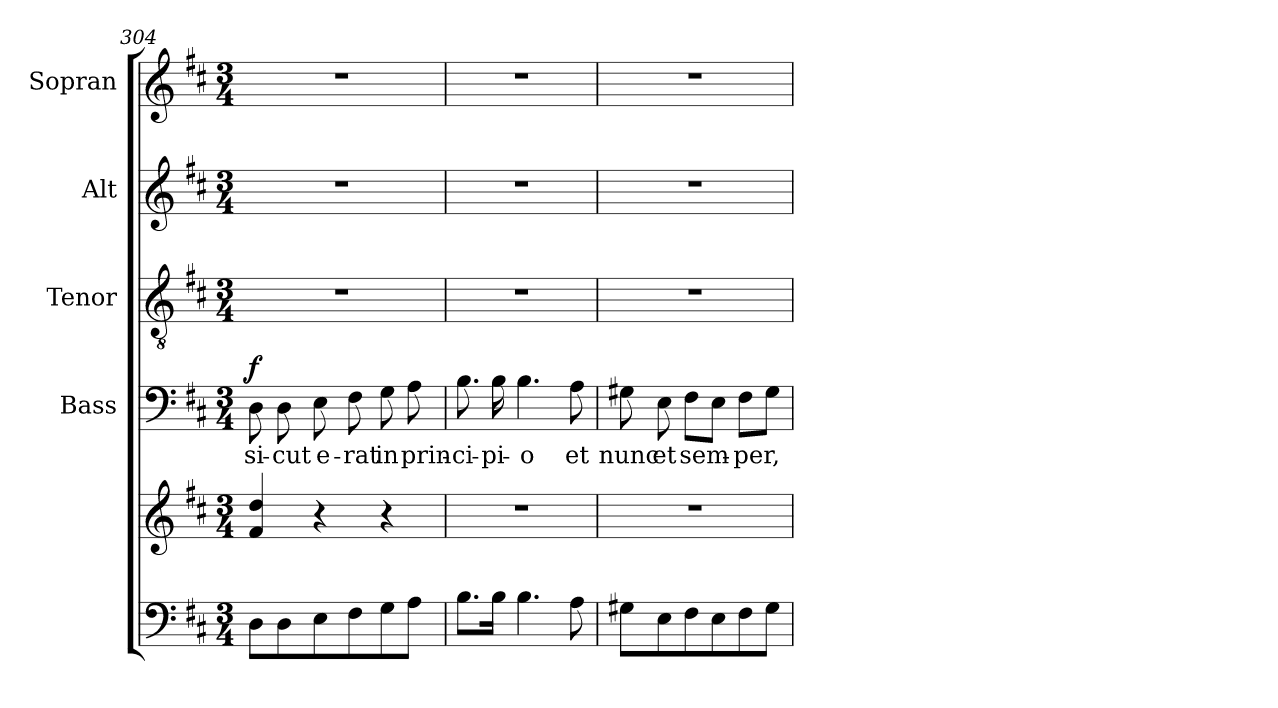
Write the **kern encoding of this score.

**kern	**kern	**kern	**text	**dynam	**kern	**kern	**kern
*part5	*part5	*part4	*part4	*part4	*part3	*part2	*part1
*staff6	*staff5	*staff4	*staff4	*staff4	*staff3	*staff2	*staff1
*	*	*I"Bass	*	*	*I"Tenor	*I"Alt	*I"Sopran
*	*	*I'B.	*	*	*I'T.	*I'A.	*I'S.
*clefF4	*clefG2	*clefF4	*	*	*clefGv2	*clefG2	*clefG2
*k[f#c#]	*k[f#c#]	*k[f#c#]	*	*	*k[f#c#]	*k[f#c#]	*k[f#c#]
*D:	*D:	*D:	*	*	*D:	*D:	*D:
*M3/4	*M3/4	*M3/4	*	*	*M3/4	*M3/4	*M3/4
=304	=304	=304	=304	=304	=304	=304	=304
!	!	!	!LO:LY:b	!LO:DY:a	!	!	!
8D\L	4f#/ 4dd/	8D\	si-	f	2.r	2.r	2.r
!	!	!	!LO:LY:b	!	!	!	!
8D\	.	8D\	-cut	.	.	.	.
!	!	!	!LO:LY:b	!	!	!	!
8E\	4r	8E\	e-	.	.	.	.
!	!	!	!LO:LY:b	!	!	!	!
8F#\	.	8F#\	-rat	.	.	.	.
!	!	!	!LO:LY:b	!	!	!	!
8G\	4r	8G\	in	.	.	.	.
!	!	!	!LO:LY:b	!	!	!	!
8A\J	.	8A\	prin-	.	.	.	.
!!LO:PB:g=z
=305	=305	=305	=305	=305	=305	=305	=305
!	!	!	!LO:LY:b	!	!	!	!
8.B\L	2.r	8.B\	-ci-	.	2.r	2.r	2.r
!	!	!	!LO:LY:b	!	!	!	!
16B\Jk	.	16B\	-pi-	.	.	.	.
!	!	!	!LO:LY:b	!	!	!	!
4.B\	.	4.B\	-o	.	.	.	.
!	!	!	!LO:LY:b	!	!	!	!
8A\	.	8A\	et	.	.	.	.
=306	=306	=306	=306	=306	=306	=306	=306
!	!	!	!LO:LY:b	!	!	!	!
8G#X\L	2.r	8G#X\	nunc	.	2.r	2.r	2.r
!	!	!	!LO:LY:b	!	!	!	!
8E\	.	8E\	et	.	.	.	.
!	!	!	!LO:LY:b	!	!	!	!
8F#\	.	8F#\L	sem-	.	.	.	.
8E\	.	8E\J	.	.	.	.	.
!	!	!	!LO:LY:b	!	!	!	!
8F#\	.	8F#\L	-per,	.	.	.	.
8G#\J	.	8G#\J	.	.	.	.	.
=	=	=	=	=	=	=	=
*-	*-	*-	*-	*-	*-	*-	*-
